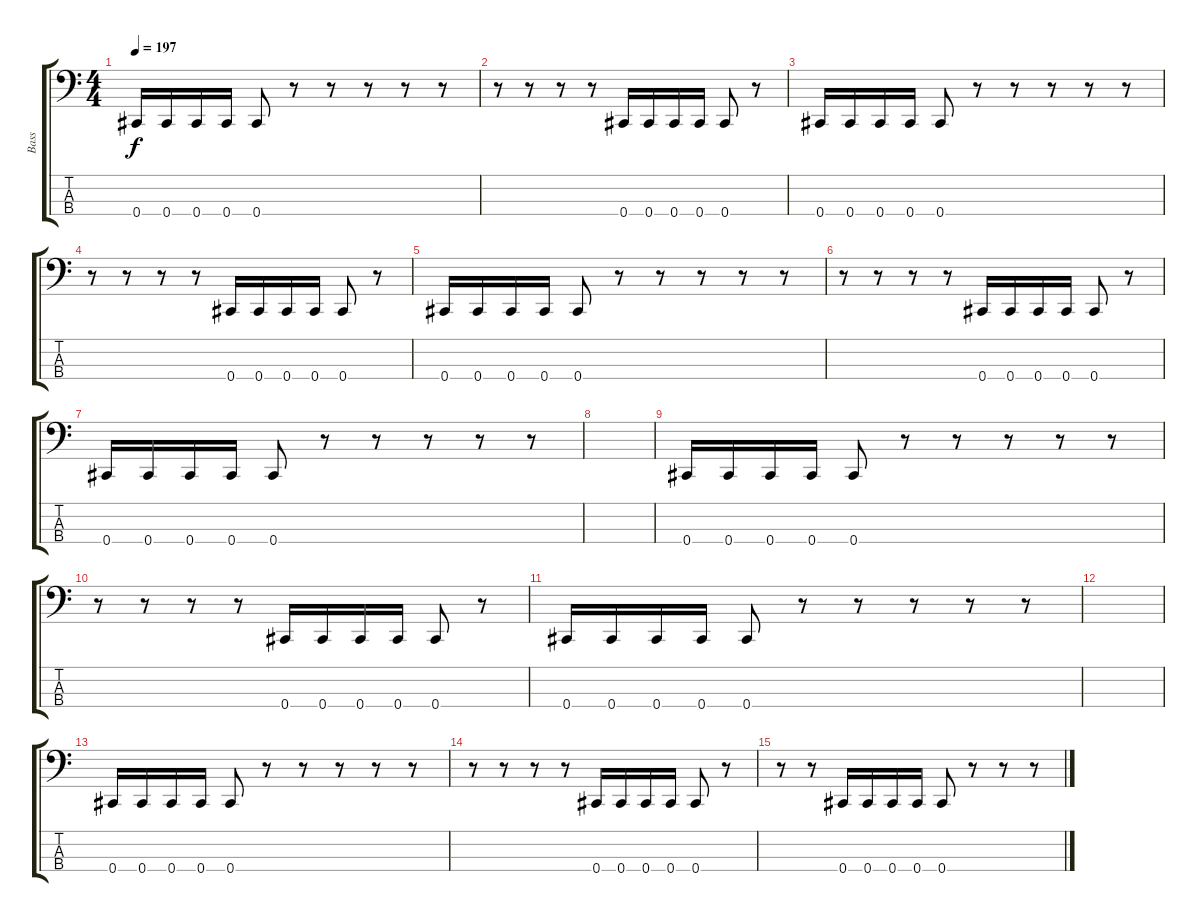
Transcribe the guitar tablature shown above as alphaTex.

\track ("Bass" "Bass") {instrument electricbasspick}
\staff {score tabs}
\tuning (Gb2 Db2 Ab1 Db1) {hide}
\ts (4 4)
\tempo 197
\clef f4
\ks c
0.4.16{dy f} 0.4.16 0.4.16 0.4.16 0.4.8 r.8 r.8 r.8 r.8 r.8 |
r.8 r.8 r.8 r.8 0.4.16 0.4.16 0.4.16 0.4.16 0.4.8 r.8 |
0.4.16 0.4.16 0.4.16 0.4.16 0.4.8 r.8 r.8 r.8 r.8 r.8 |
r.8 r.8 r.8 r.8 0.4.16 0.4.16 0.4.16 0.4.16 0.4.8 r.8 |
0.4.16 0.4.16 0.4.16 0.4.16 0.4.8 r.8 r.8 r.8 r.8 r.8 |
r.8 r.8 r.8 r.8 0.4.16 0.4.16 0.4.16 0.4.16 0.4.8 r.8 |
0.4.16 0.4.16 0.4.16 0.4.16 0.4.8 r.8 r.8 r.8 r.8 r.8 |
|
0.4.16 0.4.16 0.4.16 0.4.16 0.4.8 r.8 r.8 r.8 r.8 r.8 |
r.8 r.8 r.8 r.8 0.4.16 0.4.16 0.4.16 0.4.16 0.4.8 r.8 |
0.4.16 0.4.16 0.4.16 0.4.16 0.4.8 r.8 r.8 r.8 r.8 r.8 |
|
0.4.16 0.4.16 0.4.16 0.4.16 0.4.8 r.8 r.8 r.8 r.8 r.8 |
r.8 r.8 r.8 r.8 0.4.16 0.4.16 0.4.16 0.4.16 0.4.8 r.8 |
r.8 r.8 0.4.16 0.4.16 0.4.16 0.4.16 0.4.8 r.8 r.8 r.8
